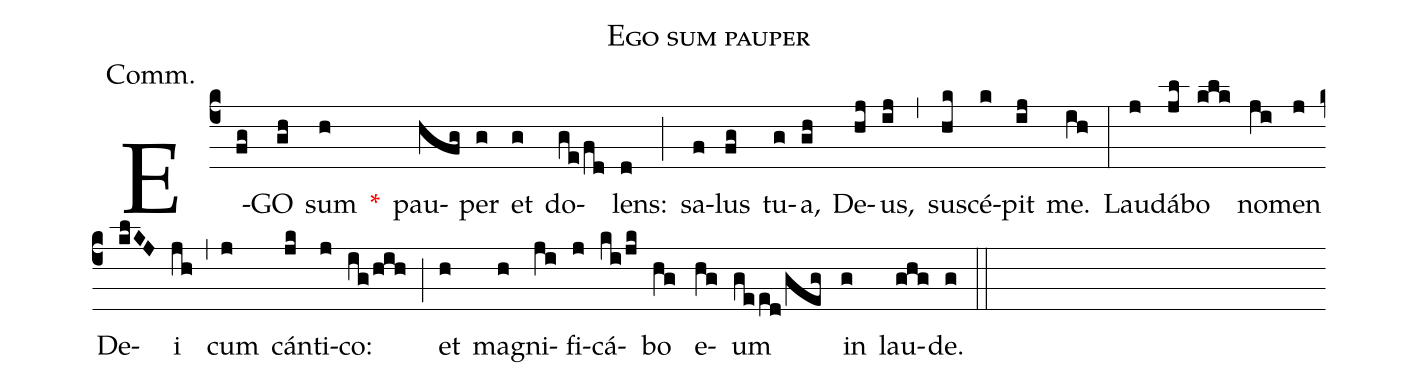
name:Ego sum pauper;
annotation:Comm.;
mode:VIII.;
office-part:Communion;
%%
(c4) E(fg)GO(gh) sum(h) <v>\red{*}</v>() pau(hfg)per(g) et(g) do(ge/fd)lens:(d) (;) sa(f)lus(fg) tu(g)a,(gh) De(hj)us,(ij) (,) su(hk)scé(k)pit(ij) me.(ih) (:) Lau(j)dá(jl)bo(klk) no(ji)men(j) De(klKJ)i(jh) (,) cum(j) cán(jk)ti(j)co:(ig/hih) (;) et(h) ma(h)gni(ji)fi(j)cá(ki/jk)bo(hg) e(hg)um(geed/geg) in(g) lau(ghg)de.(g) (::)
